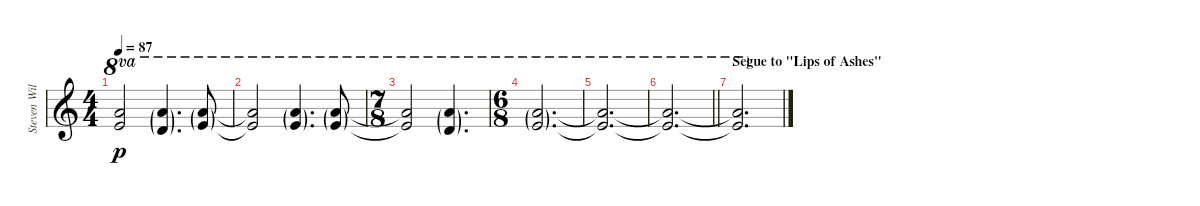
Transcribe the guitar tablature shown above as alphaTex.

\track ("Steven Wilson Vox Ensem." "Steven Wil") {instrument lead6voice}
\staff {score}
\tuning (E4 A3 A3 E3 E3 A2) {hide}
\ts (4 4)
\tempo 87
\clef g2
\ks aminor
(17.1{t} 19.2{t}).2{ot 8va dy p} (17.1{g} 17.2{g}).4{d ot 8va} (17.1{g} 19.2{g}).8{ot 8va} |
(17.1{t} 19.2{t}).2{ot 8va} (17.1{g} 19.2{g}).4{d ot 8va} (17.1{g} 19.2{g}).8{ot 8va} |
\ts (7 8)
(17.1{t} 19.2{t}).2{ot 8va} (17.1{g} 17.2{g}).4{d ot 8va} |
\ts (6 8)
(17.1{g} 19.2{g}).2{d ot 8va} |
(17.1{t} 19.2{t}).2{d ot 8va volume 0} |
\barLineRight lightlight
(17.1{t} 19.2{t}).2{d ot 8va} |
\section ("" "Segue to \"Lips of Ashes\"")
(17.1{t} 19.2{t}).2{d ot 8va}
